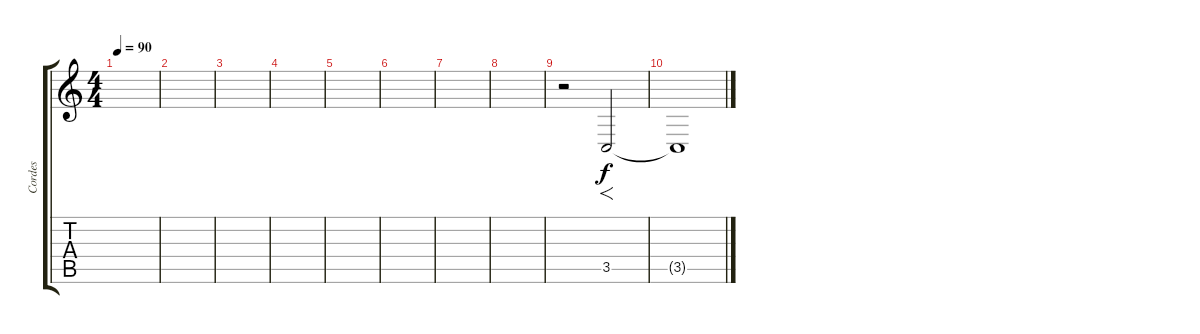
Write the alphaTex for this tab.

\track ("Cordes" "Cordes") {instrument choiraahs}
\staff {score tabs}
\tuning (E4 B3 G3 D3 A2 E2) {hide}
\ts (4 4)
\tempo 90
\clef g2
\ks c
|
|
|
|
|
|
|
|
r.2{instrument choiraahs} 3.5.2{f} |
3.5{t}.1
